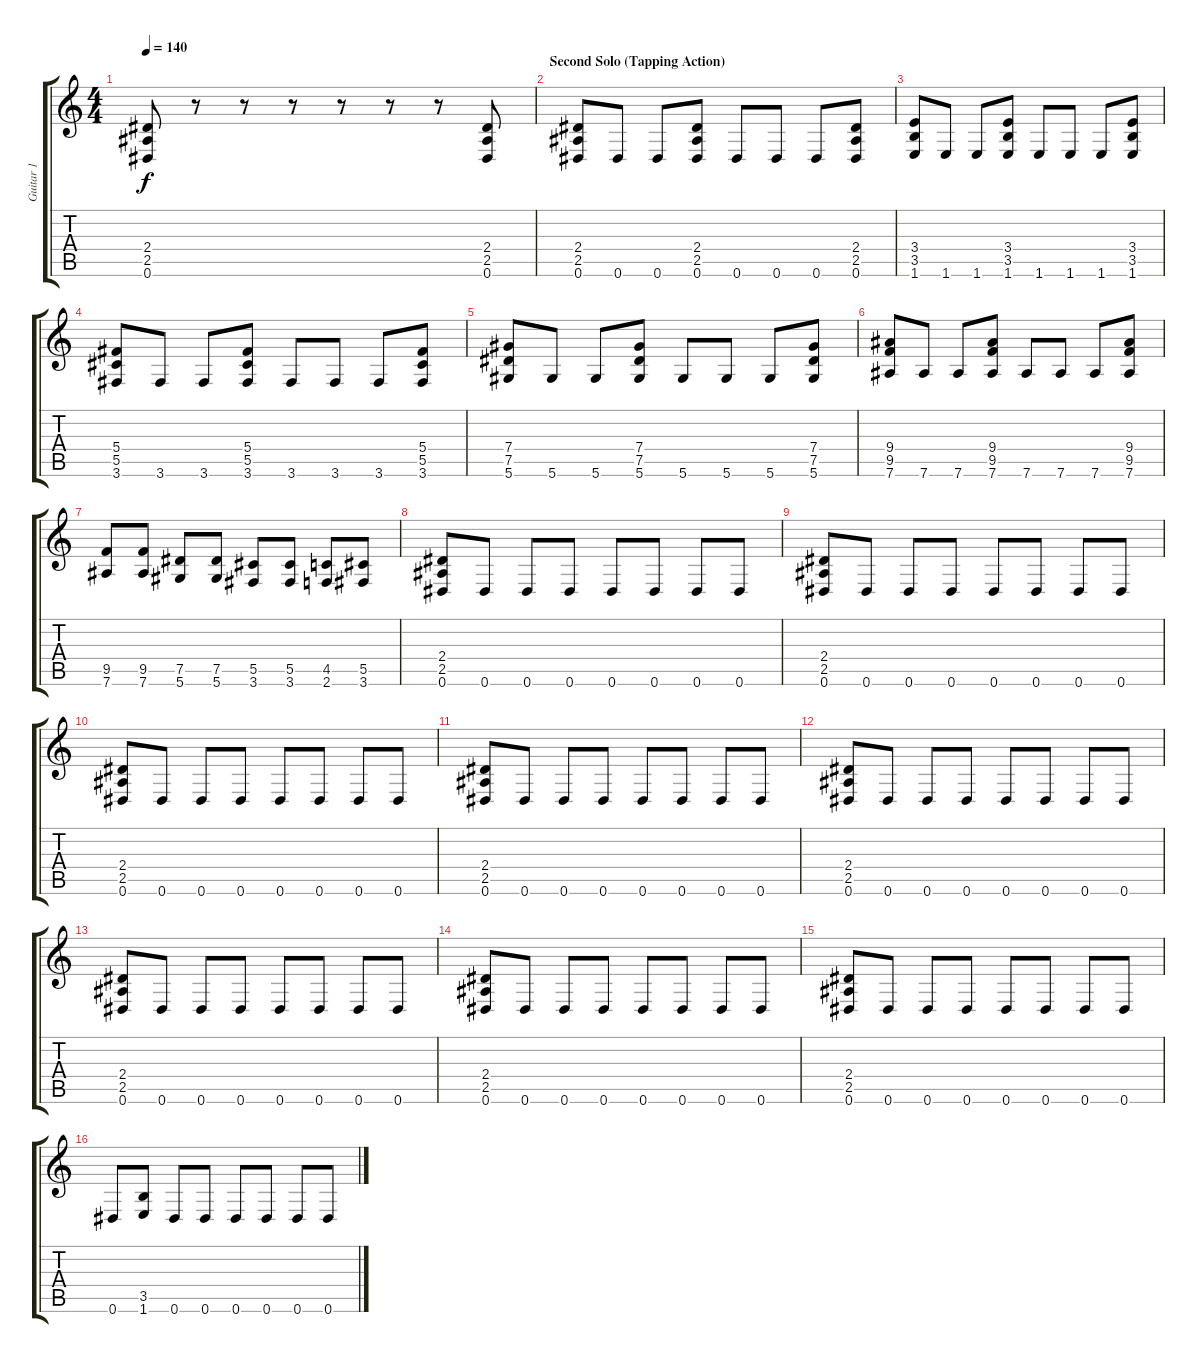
\track ("Guitar 1" "Guitar 1") {instrument overdrivenguitar}
\staff {score tabs}
\tuning (Eb4 Bb3 Gb3 Db3 Ab2 Eb2) {hide}
\ts (4 4)
\tempo 140
\clef g2
\ks c
(2.4 2.5 0.6).8{dy f} r.8 r.8 r.8 r.8 r.8 r.8 (2.4 2.5 0.6).8 |
\section ("" "Second Solo (Tapping Action)")
(2.4 2.5 0.6).8 0.6.8 0.6.8 (2.4 2.5 0.6).8 0.6.8 0.6.8 0.6.8 (2.4 2.5 0.6).8 |
(3.4 3.5 1.6).8 1.6.8 1.6.8 (3.4 3.5 1.6).8 1.6.8 1.6.8 1.6.8 (3.4 3.5 1.6).8 |
(5.4 5.5 3.6).8 3.6.8 3.6.8 (5.4 5.5 3.6).8 3.6.8 3.6.8 3.6.8 (5.4 5.5 3.6).8 |
(7.4 7.5 5.6).8 5.6.8 5.6.8 (7.4 7.5 5.6).8 5.6.8 5.6.8 5.6.8 (7.4 7.5 5.6).8 |
(9.4 9.5 7.6).8 7.6.8 7.6.8 (9.4 9.5 7.6).8 7.6.8 7.6.8 7.6.8 (9.4 9.5 7.6).8 |
(9.5 7.6).8 (9.5 7.6).8 (7.5 5.6).8 (7.5 5.6).8 (5.5 3.6).8 (5.5 3.6).8 (4.5 2.6).8 (5.5 3.6).8 |
(2.4 2.5 0.6).8 0.6.8 0.6.8 0.6.8 0.6.8 0.6.8 0.6.8 0.6.8 |
(2.4 2.5 0.6).8 0.6.8 0.6.8 0.6.8 0.6.8 0.6.8 0.6.8 0.6.8 |
(2.4 2.5 0.6).8 0.6.8 0.6.8 0.6.8 0.6.8 0.6.8 0.6.8 0.6.8 |
(2.4 2.5 0.6).8 0.6.8 0.6.8 0.6.8 0.6.8 0.6.8 0.6.8 0.6.8 |
(2.4 2.5 0.6).8 0.6.8 0.6.8 0.6.8 0.6.8 0.6.8 0.6.8 0.6.8 |
(2.4 2.5 0.6).8 0.6.8 0.6.8 0.6.8 0.6.8 0.6.8 0.6.8 0.6.8 |
(2.4 2.5 0.6).8 0.6.8 0.6.8 0.6.8 0.6.8 0.6.8 0.6.8 0.6.8 |
(2.4 2.5 0.6).8 0.6.8 0.6.8 0.6.8 0.6.8 0.6.8 0.6.8 0.6.8 |
0.6.8 (3.5 1.6).8 0.6.8 0.6.8 0.6.8 0.6.8 0.6.8 0.6.8
